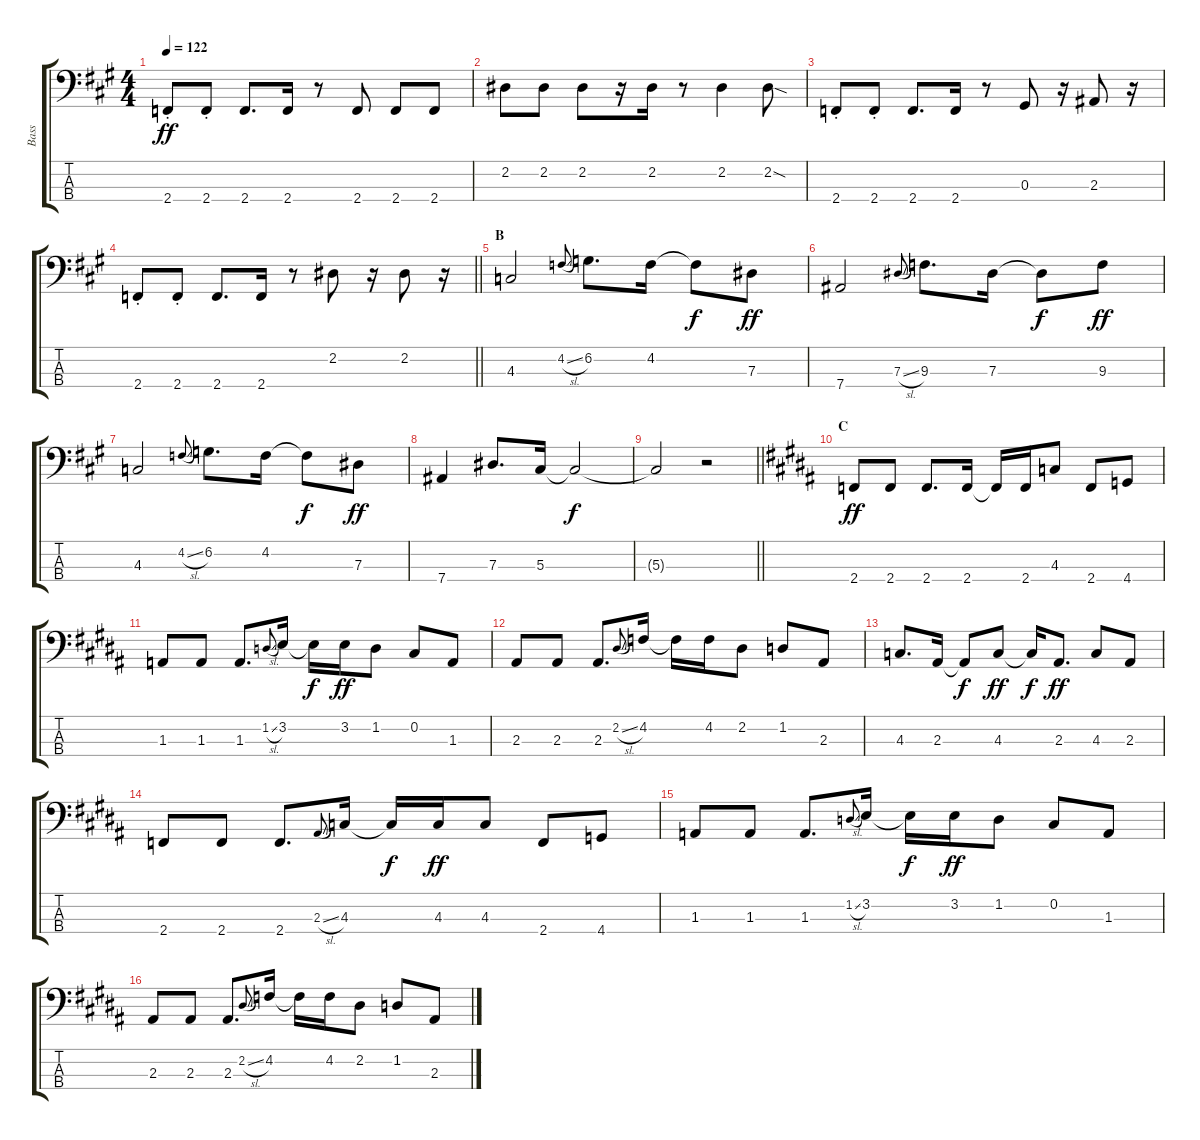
\track ("Bass" "Bass") {instrument electricbasspick}
\staff {score tabs}
\tuning (Gb2 Db2 Ab1 Eb1) {hide}
\ts (4 4)
\tempo 122
\clef f4
\ks a
2.4{st}.8{dy ff} 2.4{st}.8 2.4.8{d} 2.4.16 r.8 2.4.8 2.4.8 2.4.8 |
2.2.8 2.2.8 2.2.8 r.16 2.2.16 r.8 2.2.4 2.2{sod}.8 |
2.4{st}.8 2.4{st}.8 2.4.8{d} 2.4.16 r.8 0.3.8 r.16 2.3.8 r.16 |
\barLineRight lightlight
2.4{st}.8 2.4{st}.8 2.4.8{d} 2.4.16 r.8 2.2.8 r.16 2.2.8 r.16 |
\section ("" "B")
4.3.2 4.2{sl}.8{gr onbeat} 6.2.8{d} 4.2.16 4.2{t}.8{dy f} 7.3.8{dy ff} |
7.4.2 7.3{sl}.8{gr onbeat} 9.3.8{d} 7.3.16 7.3{t}.8{dy f} 9.3.8{dy ff} |
4.3.2 4.2{sl}.8{gr onbeat} 6.2.8{d} 4.2.16 4.2{t}.8{dy f} 7.3.8{dy ff} |
7.4.4 7.3.8{d} 5.3.16 5.3{t}.2{dy f} |
\barLineRight lightlight
5.3{t}.2 r.2 |
\section ("" "C")
\ks b
2.4.8{dy ff} 2.4.8 2.4.8{d} 2.4.16 2.4{t}.16 2.4.16 4.3.8 2.4.8 4.4.8 |
1.3.8 1.3.8 1.3.8{d} 1.2{sl}.8{gr onbeat} 3.2.16 3.2{t}.16{dy f} 3.2.16{dy ff} 1.2.8 0.2.8 1.3.8 |
2.3.8 2.3.8 2.3.8{d} 2.2{sl}.8{gr onbeat} 4.2.16 4.2{t}.16 4.2.16 2.2.8 1.2.8 2.3.8 |
4.3.8{d} 2.3.16 2.3{t}.8{dy f} 4.3.8{dy ff} 4.3{t}.16{dy f} 2.3.8{d dy ff} 4.3.8 2.3.8 |
2.4.8 2.4.8 2.4.8{d} 2.3{sl}.8{gr onbeat} 4.3.16 4.3{t}.16{dy f} 4.3.16{dy ff} 4.3.8 2.4.8 4.4.8 |
1.3.8 1.3.8 1.3.8{d} 1.2{sl}.8{gr onbeat} 3.2.16 3.2{t}.16{dy f} 3.2.16{dy ff} 1.2.8 0.2.8 1.3.8 |
2.3.8 2.3.8 2.3.8{d} 2.2{sl}.8{gr onbeat} 4.2.16 4.2{t}.16 4.2.16 2.2.8 1.2.8 2.3.8
